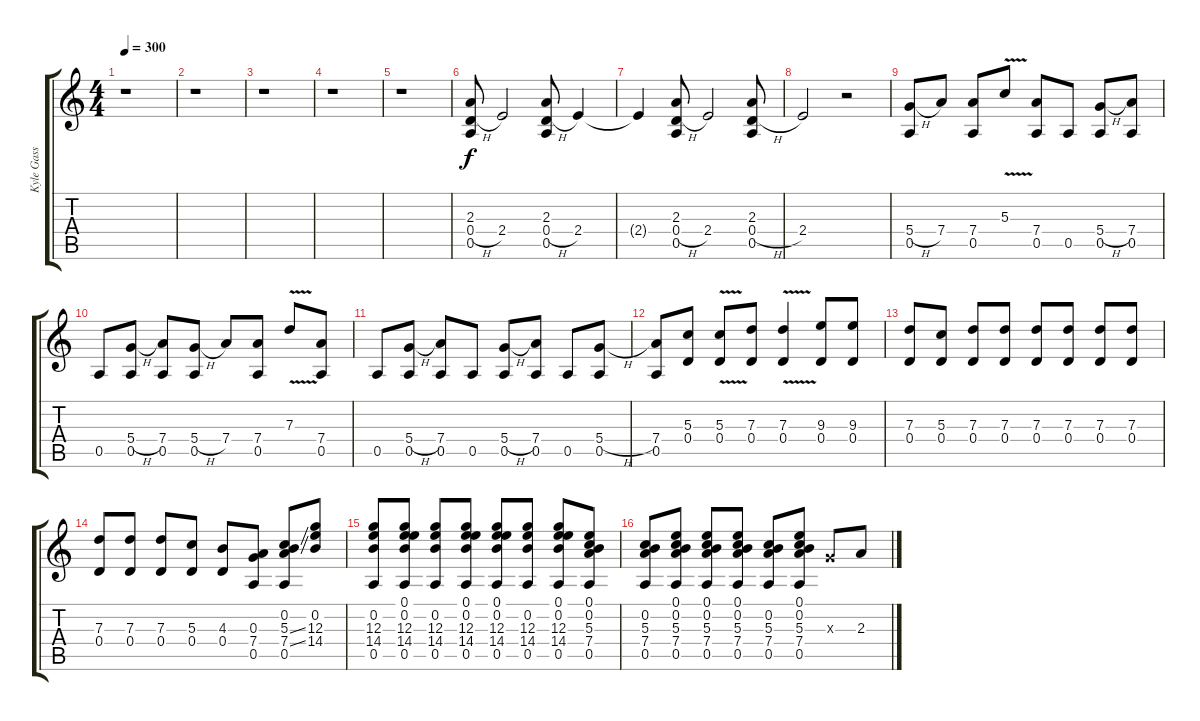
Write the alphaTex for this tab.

\track ("Kyle Gass (Lead Guitar)" "Kyle Gass ") {instrument acousticguitarsteel}
\staff {score tabs}
\tuning (E4 B3 G3 D3 A2 E2) {hide}
\ts (4 4)
\tempo 300
\clef g2
\ks c
r.1{dy f instrument acousticguitarsteel} |
r.1 |
r.1 |
r.1 |
r.1 |
(2.3 0.4{h} 0.5).8 2.4.2 (2.3 0.4{h} 0.5).8 2.4.4 |
2.4{t}.4 (2.3 0.4{h} 0.5).8 2.4.2 (2.3 0.4{h} 0.5).8 |
2.4.2 r.2 |
(5.4{h} 0.5).8 7.4.8 (7.4 0.5).8 5.3{v}.8 (7.4 0.5).8 0.5.8 (5.4{h} 0.5).8 (7.4 0.5).8 |
0.5.8 (5.4{h} 0.5).8 (7.4 0.5).8 (5.4{h} 0.5).8 7.4.8 (7.4 0.5).8 7.3{v}.8 (7.4 0.5).8 |
0.5.8 (5.4{h} 0.5).8 (7.4 0.5).8 0.5.8 (5.4{h} 0.5).8 (7.4 0.5).8 0.5.8 (5.4{h} 0.5).8 |
(7.4 0.5).8 (5.3 0.4).8 (5.3{v} 0.4).8 (7.3 0.4).8 (7.3{v} 0.4).4 (9.3 0.4).8 (9.3 0.4).8 |
(7.3 0.4).8 (5.3 0.4).8 (7.3 0.4).8 (7.3 0.4).8 (7.3 0.4).8 (7.3 0.4).8 (7.3 0.4).8 (7.3 0.4).8 |
(7.3 0.4).8 (7.3 0.4).8 (7.3 0.4).8 (5.3 0.4).8 (4.3 0.4).8 (0.3 7.4 0.5).8 (0.2 5.3{ss} 7.4{ss} 0.5).8 (0.2 12.3 14.4).8 |
(0.2 12.3 14.4 0.5).8 (0.1 0.2 12.3 14.4 0.5).8 (0.2 12.3 14.4 0.5).8 (0.1 0.2 12.3 14.4 0.5).8 (0.1 0.2 12.3 14.4 0.5).8 (0.2 12.3 14.4 0.5).8 (0.1 0.2 12.3 14.4 0.5).8 (0.1 0.2 5.3 7.4 0.5).8 |
(0.2 5.3 7.4 0.5).8 (0.1 0.2 5.3 7.4 0.5).8 (0.1 0.2 5.3 7.4 0.5).8 (0.1 0.2 5.3 7.4 0.5).8 (0.2 5.3 7.4 0.5).8 (0.1 0.2 5.3 7.4 0.5).8 0.3{x}.8 2.3.8
